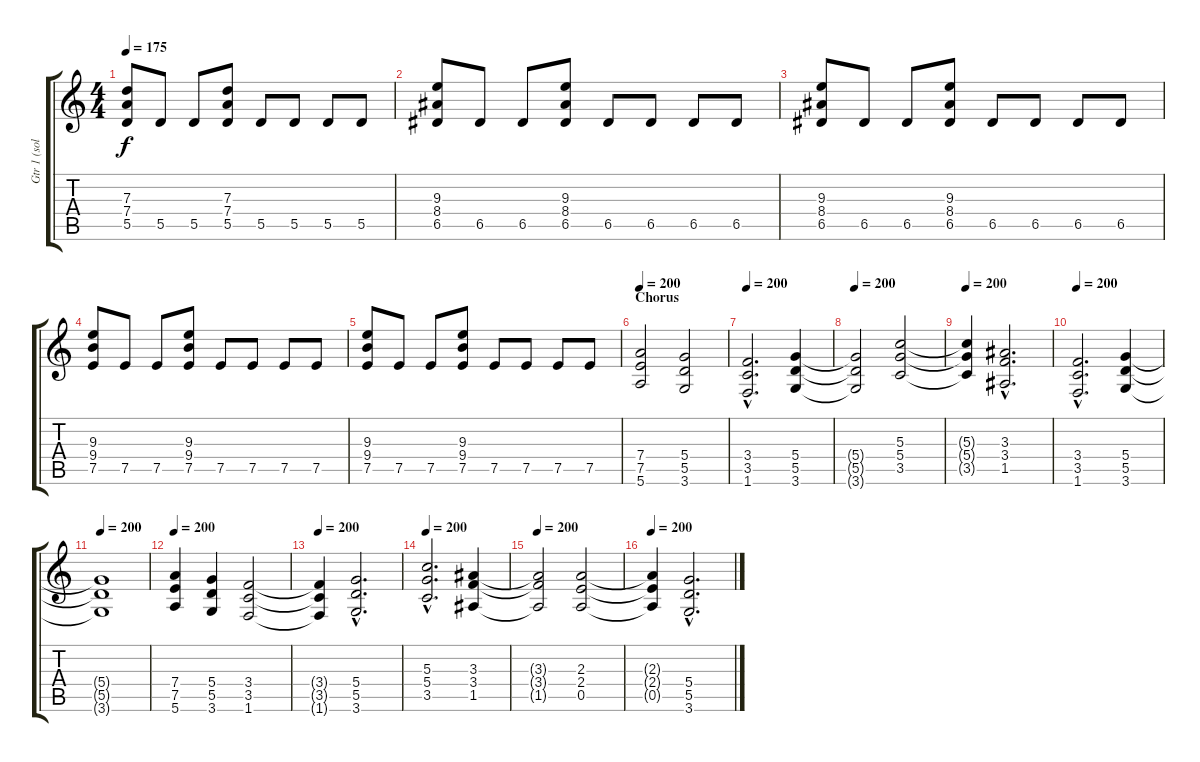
\track ("Gtr 1 (solos)" "Gtr 1 (sol") {instrument overdrivenguitar}
\staff {score tabs}
\tuning (E4 B3 G3 D3 A2 E2) {hide}
\ts (4 4)
\tempo 175
\clef g2
\ks c
(7.3 7.4 5.5).8{dy f} 5.5.8 5.5.8 (7.3 7.4 5.5).8 5.5.8 5.5.8 5.5.8 5.5.8 |
(9.3 8.4 6.5).8 6.5.8 6.5.8 (9.3 8.4 6.5).8 6.5.8 6.5.8 6.5.8 6.5.8 |
(9.3 8.4 6.5).8 6.5.8 6.5.8 (9.3 8.4 6.5).8 6.5.8 6.5.8 6.5.8 6.5.8 |
(9.3 9.4 7.5).8 7.5.8 7.5.8 (9.3 9.4 7.5).8 7.5.8 7.5.8 7.5.8 7.5.8 |
(9.3 9.4 7.5).8 7.5.8 7.5.8 (9.3 9.4 7.5).8 7.5.8 7.5.8 7.5.8 7.5.8 |
\section ("" "Chorus")
\tempo 200
(7.4 7.5 5.6).2 (5.4 5.5 3.6).2 |
\tempo 200
(3.4{hac} 3.5{hac} 1.6{hac}).2{d} (5.4 5.5 3.6).4 |
\tempo 200
(5.4{t} 5.5{t} 3.6{t}).2 (5.3 5.4 3.5).2 |
\tempo 200
(5.3{t} 5.4{t} 3.5{t}).4 (3.3{hac} 3.4{hac} 1.5{hac}).2{d} |
\tempo 200
(3.4{hac} 3.5{hac} 1.6{hac}).2{d} (5.4 5.5 3.6).4 |
\tempo 200
(5.4{t} 5.5{t} 3.6{t}).1 |
\tempo 200
(7.4 7.5 5.6).4 (5.4 5.5 3.6).4 (3.4 3.5 1.6).2 |
\tempo 200
(3.4{t} 3.5{t} 1.6{t}).4 (5.4{hac} 5.5{hac} 3.6{hac}).2{d} |
\tempo 200
(5.3{hac} 5.4{hac} 3.5{hac}).2{d} (3.3 3.4 1.5).4 |
\tempo 200
(3.3{t} 3.4{t} 1.5{t}).2 (2.3 2.4 0.5).2 |
\tempo 200
(2.3{t} 2.4{t} 0.5{t}).4 (5.4{hac} 5.5{hac} 3.6{hac}).2{d}
